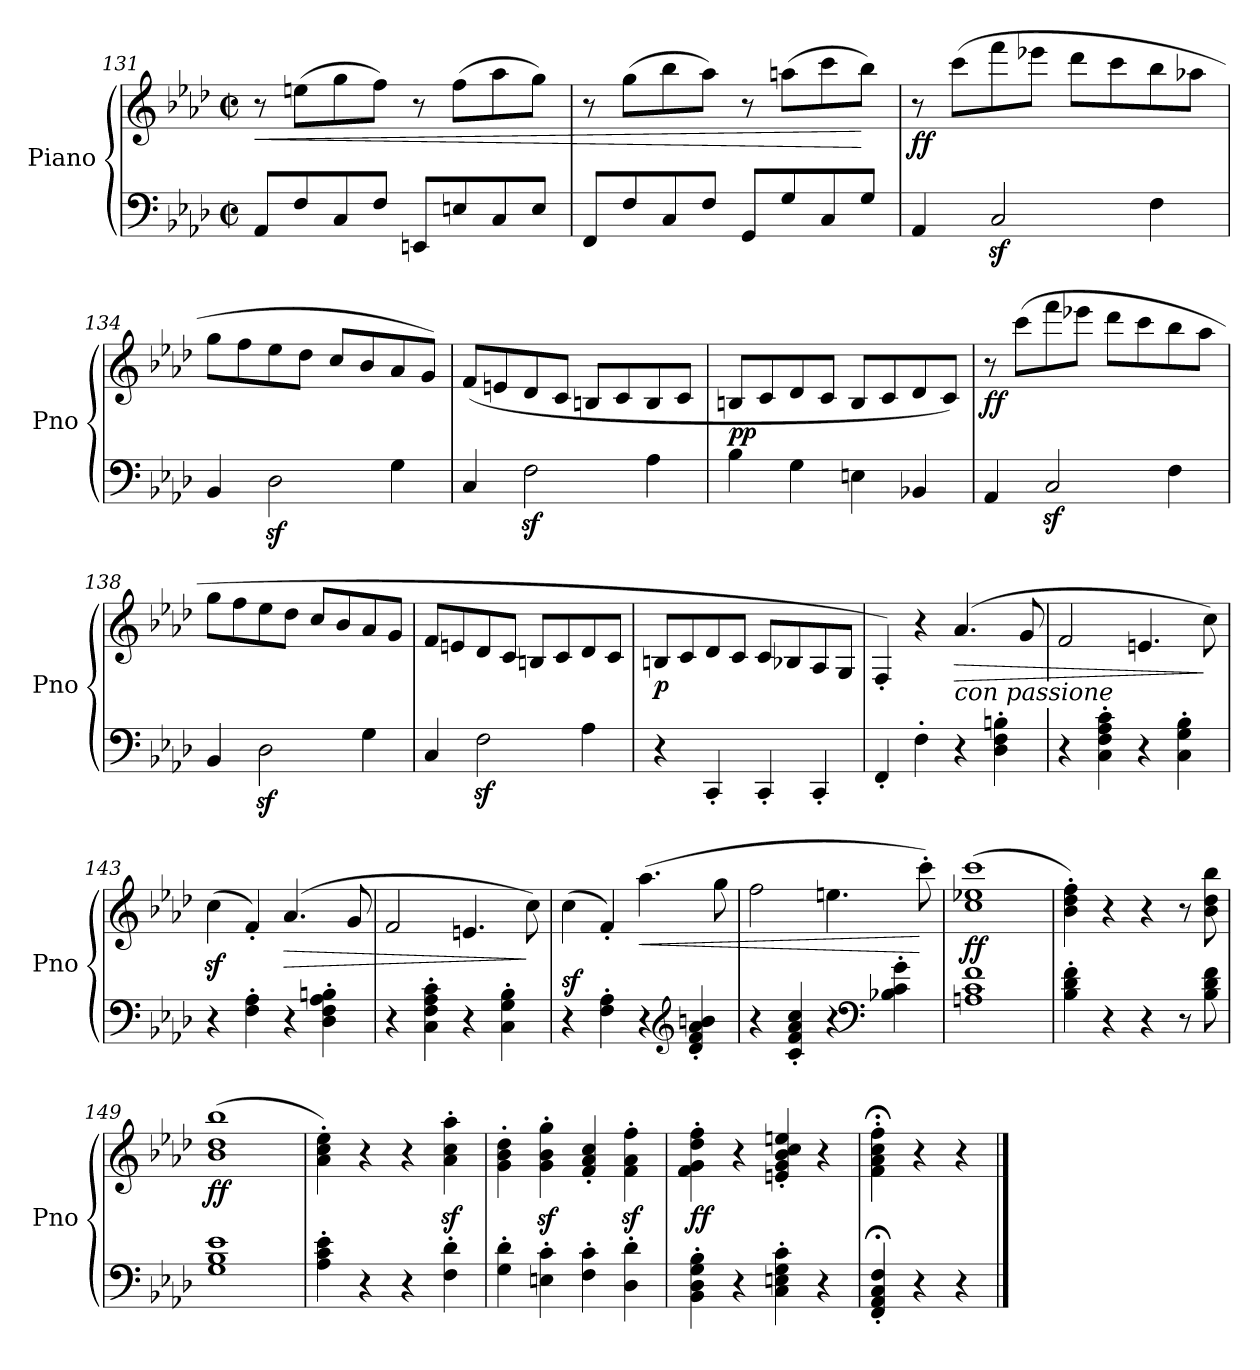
**kern	**kern	**dynam
*part1	*part1	*part1
*staff2	*staff1	*staff1/2
*I"Piano	*	*
*I'Pno	*	*
!!LO:LB:g=z
*clefF4	*clefG2	*
*k[b-e-a-d-]	*k[b-e-a-d-]	*
*M2/2	*M2/2	*
*met(c|)	*met(c|)	*
=131	=131	=131
!	!	!LO:HP:b
8AA-/L	8r	<
8F/	(>8een\L	.
8C/	8gg\	.
8F/J	8ff\J)	.
8EEn/L	8r	.
8En/	(>8ff\L	.
8C/	8aa-\	.
8E/J	8gg\J)	.
=132	=132	=132
8FF/L	8r	.
8F/	(>8gg\L	.
8C/	8bb-\	.
8F/J	8aa-\J)	.
8GG/L	8r	.
8G/	(>8aan\L	.
8C/	8ccc\	.
8G/J	8bb-\J)	[
=133	=133	=133
!	!	!LO:DY:b
4AA-/	8r	ff
.	(>8ccc\L	.
2Cz</	8fff\	.
.	8eee-X\J	.
.	8ddd-\L	.
.	8ccc\	.
4F\	8bb-\	.
.	8aa-X\J	.
=134	=134	=134
4BB-/	8gg\L	.
.	8ff\	.
2D-z<\	8ee-\	.
.	8dd-\J	.
.	8cc/L	.
.	8b-/	.
4G\	8a-/	.
.	8g/J)	.
!!LO:LB:g=z
=135	=135	=135
4C/	(>8f/L	.
.	8en/	.
2Fz<\	8d-/	.
.	8c/J	.
.	8Bn/L	.
.	8c/	.
4A-\	8B/	.
.	8c/J	.
!!LO:LB:g=z
=136	=136	=136
!	!	!LO:DY:b
4B-\	8Bn/L	pp
.	8c/	.
4G\	8d-/	.
.	8c/J	.
4En\	8B/L	.
.	8c/	.
4BB-X/	8d-/	.
.	8c/J)	.
=137	=137	=137
!	!	!LO:DY:b
4AA-/	8r	ff
.	(>8ccc\L	.
2Cz</	8fff\	.
.	8eee-X\J	.
.	8ddd-\L	.
.	8ccc\	.
4F\	8bb-\	.
.	8aa-\J	.
=138	=138	=138
4BB-/	8gg\L	.
.	8ff\	.
2D-z<\	8ee-\	.
.	8dd-\J	.
.	8cc/L	.
.	8b-/	.
4G\	8a-/	.
.	8g/J	.
=139	=139	=139
4C/	8f/L	.
.	8en/	.
2Fz<\	8d-/	.
.	8c/J	.
.	8Bn/L	.
.	8c/	.
4A-\	8d-/	.
.	8c/J	.
!!LO:PB:g=z
=140	=140	=140
!	!	!LO:DY:b
4r	8Bn/L	p
.	8c/	.
4CC'/	8d-/	.
.	8c/J	.
4CC'/	8c/L	.
.	8B-X/	.
4CC'/	8A-/	.
.	8G/J	.
!!LO:PB:g=z
=141	=141	=141
4FF'/	4F'/)	.
4F'\	4r	.
!	!LO:TX:b:i:t=con passione	!
!	!	!LO:HP:b
4r	(>4.a-/	>
4D-\' 4F\' 4Bn\'	.	.
.	8g/	.
=142	=142	=142
4r	2f/	.
4C\' 4F\' 4A-\' 4c\'	.	.
4r	4.en/	.
4C\' 4G\' 4B-\'	.	.
.	8cc\)	]
=143	=143	=143
4r	(>4ccz<\	.
4F\' 4A-\'	4f'/)	.
!	!	!LO:HP:b
4r	(>4.a-/	>
4D-\' 4F\' 4A-\' 4Bn\'	.	.
.	8g/	.
=144	=144	=144
4r	2f/	.
4C\' 4F\' 4A-\' 4c\'	.	.
4r	4.en/	.
4C\' 4G\' 4B-\'	.	.
.	8cc\)	]
=145	=145	=145
!	!	!LO:DY:a=2
4r	(>4cc\	sf
4F\' 4A-\'	4f'/)	.
!	!	!LO:HP:b
4r	(>4.aa-\	<
*clefG2	*	*
4d-/' 4f/' 4a-/' 4bn/'	.	.
.	8gg\	.
=146	=146	=146
4r	2ff\	.
4c/' 4f/' 4a-/' 4cc/'	.	.
4r	4.een\	.
*clefF4	*	*
4B-X\' 4c\' 4g\'	.	.
.	8ccc'\)	[
!!LO:LB:g=z
=147	=147	=147
!	!	!LO:DY:b
1An 1c 1f	(>1cc 1ee-X 1ccc	ff
=148	=148	=148
4B-\' 4d-\' 4f\'	4b-\' 4dd-\' 4ff\')	.
4r	4r	.
4r	4r	.
8r	8r	.
8B-\ 8d-\ 8f\	8b-\ 8dd-\ 8bb-\	.
!!LO:LB:g=z
=149	=149	=149
!	!	!LO:DY:b
1G 1B- 1e-	(>1b- 1dd- 1bb-	ff
=150	=150	=150
4A-\' 4c\' 4e-\'	4a-\' 4cc\' 4ee-\')	.
4r	4r	.
4r	4r	.
4F\' 4d-\'	4a-\z<' 4cc\z<' 4aa-\z<'	.
=151	=151	=151
4G\' 4d-\'	4g\' 4b-\' 4dd-\'	.
4En\' 4c\'	4g\z<' 4b-\z<' 4gg\z<'	.
4F\' 4c\'	4f/' 4a-/' 4cc/'	.
4D-\' 4d-\'	4f\z<' 4a-\z<' 4ff\z<'	.
=152	=152	=152
!	!	!LO:DY:b
4BB-\' 4D-\' 4G\' 4B-\'	4f\' 4g\' 4dd-\' 4ff\'	ff
4r	4r	.
4C\' 4En\' 4G\' 4c\'	4en/' 4g/' 4b-/' 4cc/' 4een/'	.
4r	4r	.
=153	=153	=153
4FF/;' 4AA-/;' 4C/;' 4F/;'	4f\;<' 4a-\;<' 4cc\;<' 4ff\;<'	.
4r	4r	.
4r	4r	.
==	==	==
*-	*-	*-
